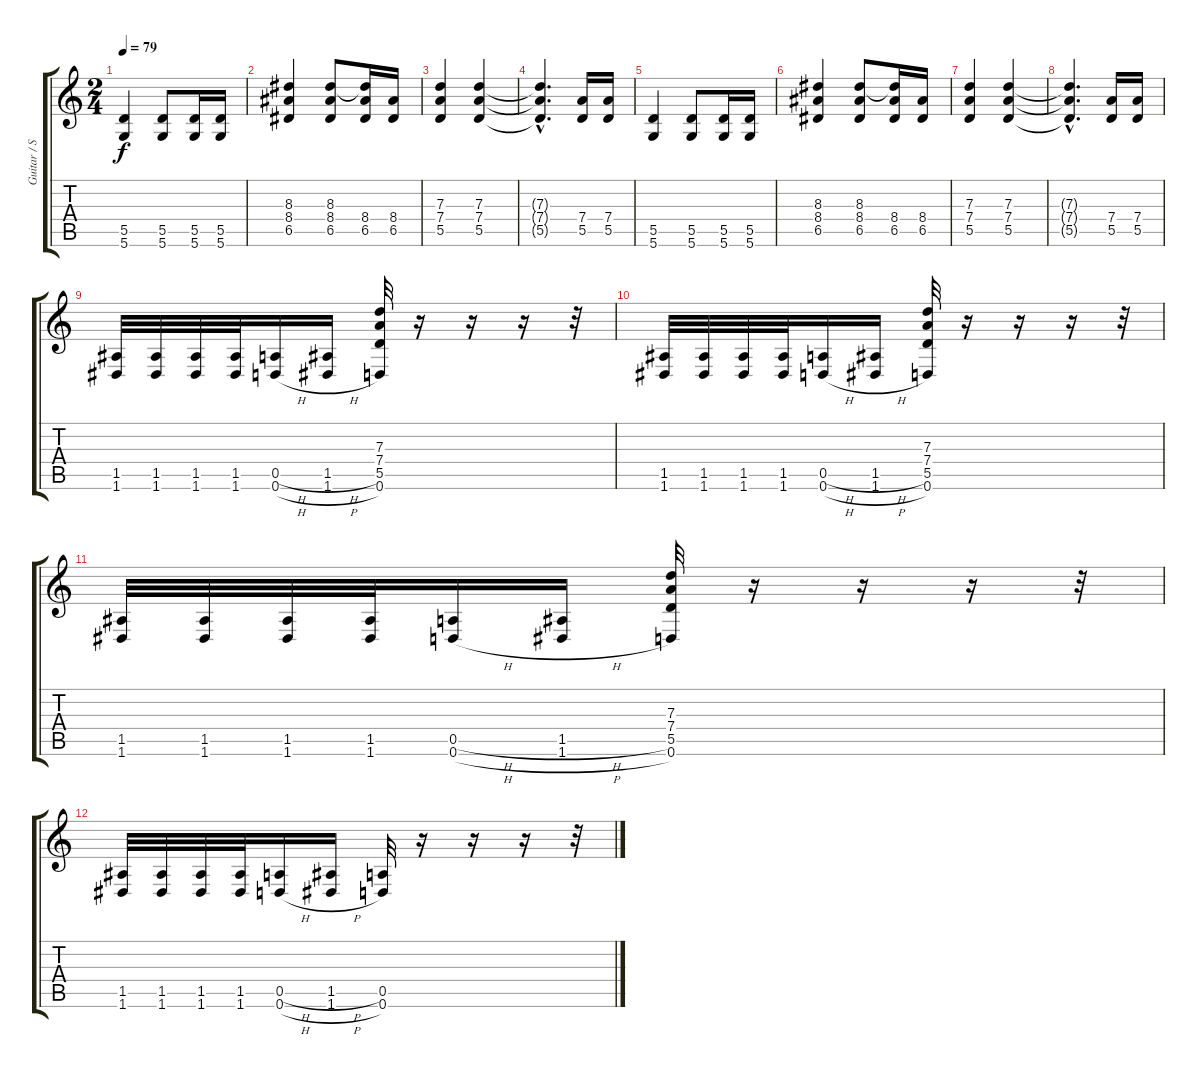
\track ("Guitar / Steph Carpenter" "Guitar / S") {instrument distortionguitar}
\staff {score tabs}
\tuning (E4 B3 G3 D3 A2 D2) {hide}
\ts (2 4)
\tempo 79
\clef g2
\ks c
(5.5 5.6).4{dy f} (5.5 5.6).8 (5.5 5.6).16 (5.5 5.6).16 |
(8.3 8.4 6.5).4 (8.3 8.4 6.5).8 (8.3{t} 8.4 6.5).16 (8.4 6.5).16 |
(7.3 7.4 5.5).4 (7.3 7.4 5.5).4 |
(7.3{hac t} 7.4{hac t} 5.5{hac t}).4{d} (7.4 5.5).16 (7.4 5.5).16 |
(5.5 5.6).4 (5.5 5.6).8 (5.5 5.6).16 (5.5 5.6).16 |
(8.3 8.4 6.5).4 (8.3 8.4 6.5).8 (8.3{t} 8.4 6.5).16 (8.4 6.5).16 |
(7.3 7.4 5.5).4 (7.3 7.4 5.5).4 |
(7.3{hac t} 7.4{hac t} 5.5{hac t}).4{d} (7.4 5.5).16 (7.4 5.5).16 |
(1.5 1.6).32 (1.5 1.6).32 (1.5 1.6).32 (1.5 1.6).32 (0.5{h} 0.6{h}).16 (1.5{h} 1.6{h}).16 (7.3 7.4 5.5 0.6).32 r.16 r.16 r.16 r.32 |
(1.5 1.6).32 (1.5 1.6).32 (1.5 1.6).32 (1.5 1.6).32 (0.5{h} 0.6{h}).16 (1.5{h} 1.6{h}).16 (7.3 7.4 5.5 0.6).32 r.16 r.16 r.16 r.32 |
(1.5 1.6).32 (1.5 1.6).32 (1.5 1.6).32 (1.5 1.6).32 (0.5{h} 0.6{h}).16 (1.5{h} 1.6{h}).16 (7.3 7.4 5.5 0.6).32 r.16 r.16 r.16 r.32 |
(1.5 1.6).32 (1.5 1.6).32 (1.5 1.6).32 (1.5 1.6).32 (0.5{h} 0.6{h}).16 (1.5{h} 1.6{h}).16 (0.5 0.6).32 r.16 r.16 r.16 r.32
